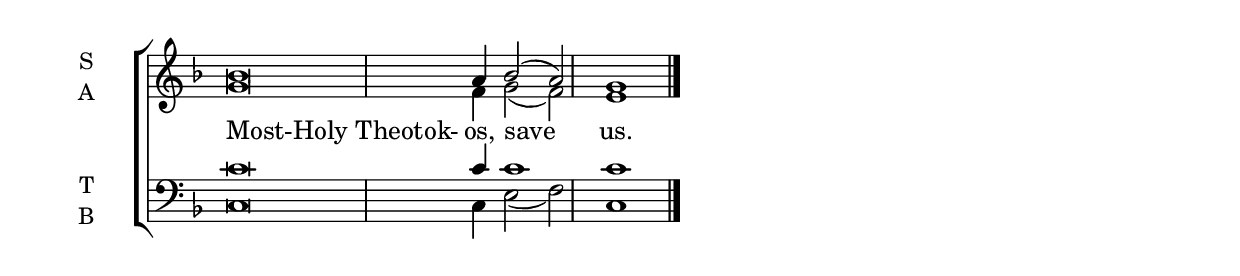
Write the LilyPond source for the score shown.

\version "2.18.2"

% Provide an easy way to group a bunch of text together on a breve
% http://lilypond.org/doc/v2.18/Documentation/notation/working-with-ancient-music_002d_002dscenarios-and-solutions
recite = \once \override LyricText.self-alignment-X = #-1


global = {
  \time 6/4 % Not used, Time_signature_engraver is removed from layout
  \key f \major
  \set Timing.defaultBarType = "" %% Only put bar lines where I say
}

lyricText = \lyricmode         { \recite "Most-Holy Theotok-" os, save      us. }
soprano = \relative f'  {\global bes\breve                    a4  bes2( a)  g1 \bar "|."}
alto    = \relative g'  {\global g\breve                      f4    g2( f)  e1 }
tenor   = \relative c'  {\global c\breve                      c4  c1        c1 }
bass    = \relative c   {\global c\breve                      c4    e2( f)  c1 }


\score {
  \new ChoirStaff <<
    \new Staff \with {
      midiInstrument = "choir aahs"
      instrumentName = \markup \center-column { S A }
    } <<
      \new Voice = "soprano" { \voiceOne \soprano }
      \new Voice = "alto" { \voiceTwo \alto }
    >>
    \new Lyrics \with {
      \override VerticalAxisGroup #'staff-affinity = #CENTER
    } \lyricsto "soprano" \lyricText

    \new Staff \with {
      midiInstrument = "choir aahs"
      instrumentName = \markup \center-column { T B }
      } <<
        \clef bass
        \new Voice = "tenor" { \voiceOne \tenor }
        \new Voice = "bass" { \voiceTwo \bass }
    >>
  >>
  \layout {
    \context {
      \Staff
      \remove "Time_signature_engraver"
    }
    \context {
      \Score
      \omit BarNumber
    }
  }
  \midi { \tempo 4 = 150
          \context {
            \Voice
            \remove "Dynamic_performer"
    }
  }
}
